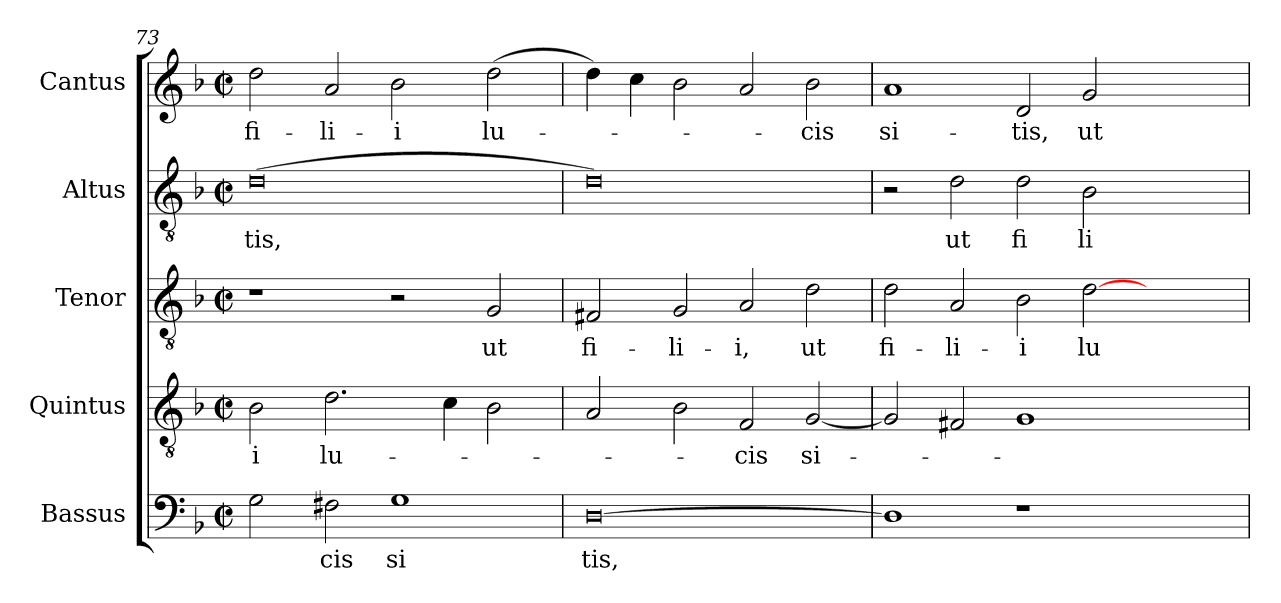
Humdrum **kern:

**kern	**text	**kern	**text	**kern	**text	**kern	**text	**kern	**text
*part5	*part5	*part4	*part4	*part3	*part3	*part2	*part2	*part1	*part1
*staff5	*staff5	*staff4	*staff4	*staff3	*staff3	*staff2	*staff2	*staff1	*staff1
*I"Bassus	*	*I"Quintus	*	*I"Tenor	*	*I"Altus	*	*I"Cantus	*
!!LO:PB:g=z
*clefF4	*	*clefGv2	*	*clefGv2	*	*clefGv2	*	*clefG2	*
*k[b-]	*	*k[b-]	*	*k[b-]	*	*k[b-]	*	*k[b-]	*
*F:	*	*F:	*	*F:	*	*F:	*	*F:	*
*M2/2	*	*M2/2	*	*M2/2	*	*M2/2	*	*M2/2	*
*met(c|)	*	*met(c|)	*	*met(c|)	*	*met(c|)	*	*met(c|)	*
=73	=73	=73	=73	=73	=73	=73	=73	=73	=73
!	!	!	!LO:LY:b:cj	!	!	!	!LO:LY:b:cj	!	!LO:LY:b:cj
*^	*	*	*	*	*	*	*	*	*
2G\	32ryy	.	2B-\	i	1r	.	(>0d	tis,	2dd\	fi-
.	1ryy	.	.	.	.	.	.	.	.	.
!	!	!LO:LY:b:cj	!	!LO:LY:b:cj	!	!	!	!	!	!LO:LY:b:cj
2F#X\	.	cis	2.d\	lu-	.	.	.	.	2a/	-li-
!	!	!LO:LY:b:cj	!	!	!	!	!	!	!	!LO:LY:b:cj
1G	.	si	.	.	2r	.	.	.	2b-\	-i
.	2ryy	.	.	.	.	.	.	.	.	.
.	.	.	4c\	.	.	.	.	.	.	.
!	!	!	!	!	!	!LO:LY:b:cj	!	!	!	!LO:LY:b:cj
.	.	.	2B-\	.	2G/	ut	.	.	(>2dd\	lu-
.	4...ryy	.	.	.	.	.	.	.	.	.
=74	=74	=74	=74	=74	=74	=74	=74	=74	=74	=74
!	!	!LO:LY:b:cj	!	!	!	!LO:LY:b:cj	!	!	!	!
*v	*v	*	*	*	*	*	*	*	*	*
[>0D	tis,	2A/	.	2F#X/	fi-	0d)	.	4dd\)	.
.	.	.	.	.	.	.	.	4cc\	.
!	!	!	!	!	!LO:LY:b:cj	!	!	!	!
.	.	2B-\	.	2G/	-li-	.	.	2b-\	.
!	!	!	!LO:LY:b:cj	!	!LO:LY:b:cj	!	!	!	!
.	.	2F/	-cis	2A/	-i,	.	.	2a/	.
!	!	!	!LO:LY:b:cj	!	!LO:LY:b:cj	!	!	!	!LO:LY:b:cj
.	.	[<2G/	si-	2d\	ut	.	.	2b-\	-cis
=75	=75	=75	=75	=75	=75	=75	=75	=75	=75
!	!	!	!	!	!LO:LY:b:cj	!	!	!	!LO:LY:b:cj
1D]	.	2G/]	.	2d\	fi-	2r	.	1a	si-
!	!	!	!	!	!LO:LY:b:cj	!	!LO:LY:b:cj	!	!
.	.	2F#/	.	2A/	-li-	2d\	ut	.	.
!LO:N:vis=1	!	!	!	!	!LO:LY:b:cj	!	!LO:LY:b:cj	!	!LO:LY:b:cj
0r	.	1G	.	2B-\	-i	2d\	fi	2d/	-tis,
!	!	!	!	!	!LO:LY:b:cj	!	!LO:LY:b:cj	!	!LO:LY:b:cj
.	.	.	.	[>2d\	lu-	2B-\	li	2g/	ut
.	.	1ryy	.	1ryy	.	1ryy	.	1ryy	.
=	=	=	=	=	=	=	=	=	=
*-	*-	*-	*-	*-	*-	*-	*-	*-	*-
